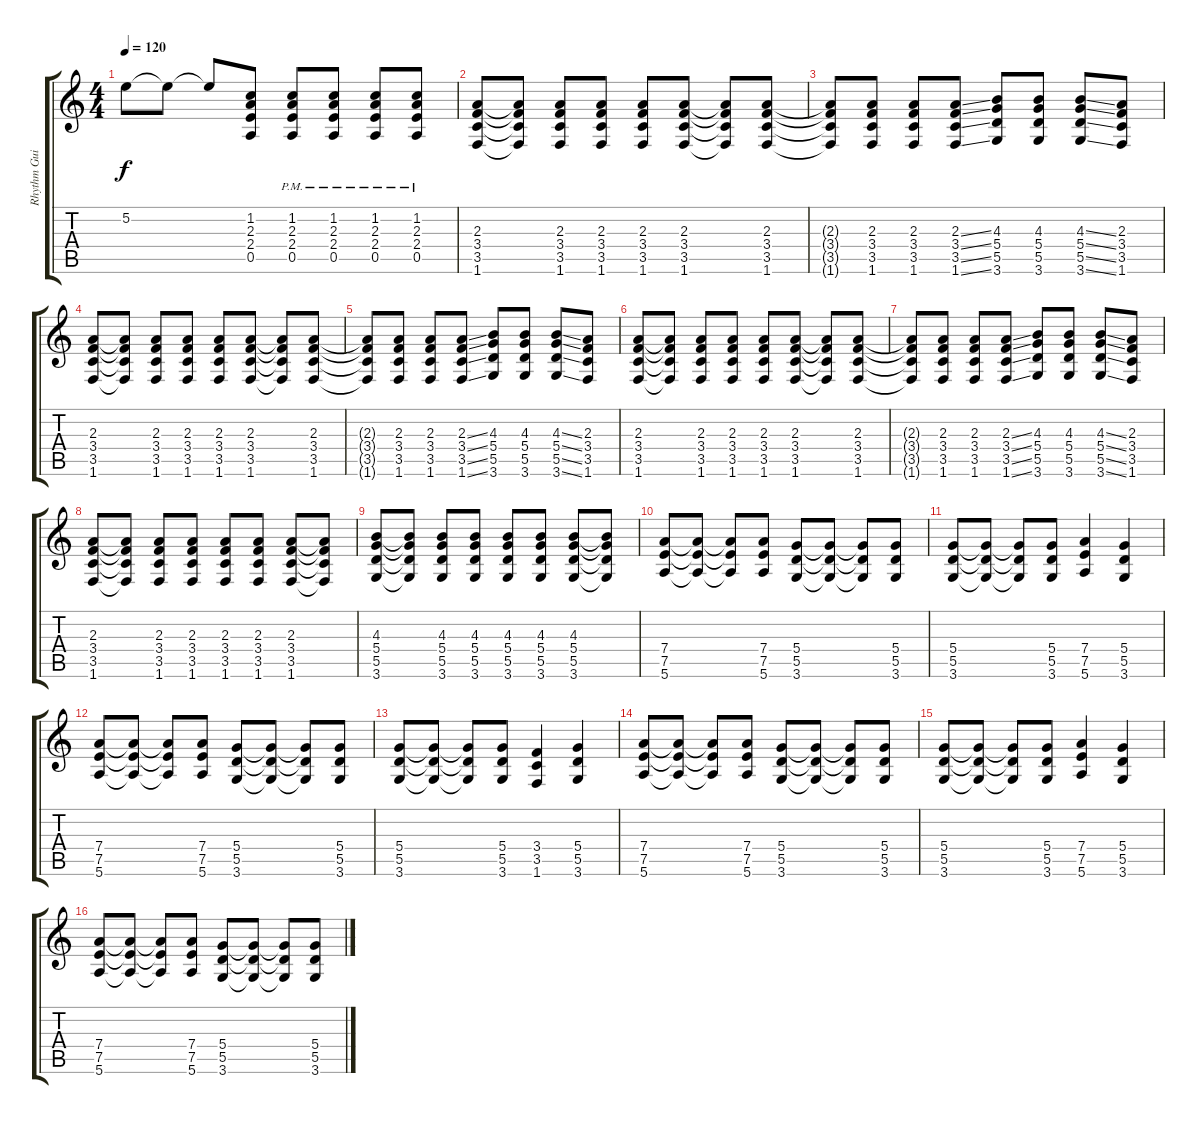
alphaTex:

\track ("Rhythm Guitar 1" "Rhythm Gui") {instrument electricguitarjazz}
\staff {score tabs}
\tuning (E4 B3 G3 D3 A2 E2) {hide}
\ts (4 4)
\tempo 120
\clef g2
\ks c
5.2{t}.8{dy f} 5.2{t}.8 5.2{t}.8 (1.2 2.3 2.4 0.5).8{volume 8 instrument overdrivenguitar} (1.2{pm} 2.3{pm} 2.4{pm} 0.5{pm}).8 (1.2{pm} 2.3{pm} 2.4{pm} 0.5{pm}).8 (1.2{pm} 2.3{pm} 2.4{pm} 0.5{pm}).8 (1.2{pm} 2.3{pm} 2.4{pm} 0.5{pm}).8 |
(2.3 3.4 3.5 1.6).8 (2.3{t} 3.4{t} 3.5{t} 1.6{t}).8 (2.3 3.4 3.5 1.6).8 (2.3 3.4 3.5 1.6).8 (2.3 3.4 3.5 1.6).8 (2.3 3.4 3.5 1.6).8 (2.3{t} 3.4{t} 3.5{t} 1.6{t}).8 (2.3 3.4 3.5 1.6).8 |
(2.3{t} 3.4{t} 3.5{t} 1.6{t}).8 (2.3 3.4 3.5 1.6).8 (2.3 3.4 3.5 1.6).8 (2.3{ss} 3.4{ss} 3.5{ss} 1.6{ss}).8 (4.3 5.4 5.5 3.6).8 (4.3 5.4 5.5 3.6).8 (4.3{ss} 5.4{ss} 5.5{ss} 3.6{ss}).8 (2.3 3.4 3.5 1.6).8 |
(2.3 3.4 3.5 1.6).8 (2.3{t} 3.4{t} 3.5{t} 1.6{t}).8 (2.3 3.4 3.5 1.6).8 (2.3 3.4 3.5 1.6).8 (2.3 3.4 3.5 1.6).8 (2.3 3.4 3.5 1.6).8 (2.3{t} 3.4{t} 3.5{t} 1.6{t}).8 (2.3 3.4 3.5 1.6).8 |
(2.3{t} 3.4{t} 3.5{t} 1.6{t}).8 (2.3 3.4 3.5 1.6).8 (2.3 3.4 3.5 1.6).8 (2.3{ss} 3.4{ss} 3.5{ss} 1.6{ss}).8 (4.3 5.4 5.5 3.6).8 (4.3 5.4 5.5 3.6).8 (4.3{ss} 5.4{ss} 5.5{ss} 3.6{ss}).8 (2.3 3.4 3.5 1.6).8 |
(2.3 3.4 3.5 1.6).8 (2.3{t} 3.4{t} 3.5{t} 1.6{t}).8 (2.3 3.4 3.5 1.6).8 (2.3 3.4 3.5 1.6).8 (2.3 3.4 3.5 1.6).8 (2.3 3.4 3.5 1.6).8 (2.3{t} 3.4{t} 3.5{t} 1.6{t}).8 (2.3 3.4 3.5 1.6).8 |
(2.3{t} 3.4{t} 3.5{t} 1.6{t}).8 (2.3 3.4 3.5 1.6).8 (2.3 3.4 3.5 1.6).8 (2.3{ss} 3.4{ss} 3.5{ss} 1.6{ss}).8 (4.3 5.4 5.5 3.6).8 (4.3 5.4 5.5 3.6).8 (4.3{ss} 5.4{ss} 5.5{ss} 3.6{ss}).8 (2.3 3.4 3.5 1.6).8 |
(2.3 3.4 3.5 1.6).8 (2.3{t} 3.4{t} 3.5{t} 1.6{t}).8 (2.3 3.4 3.5 1.6).8 (2.3 3.4 3.5 1.6).8 (2.3 3.4 3.5 1.6).8 (2.3 3.4 3.5 1.6).8 (2.3 3.4 3.5 1.6).8 (2.3{t} 3.4{t} 3.5{t} 1.6{t}).8 |
(4.3 5.4 5.5 3.6).8 (4.3{t} 5.4{t} 5.5{t} 3.6{t}).8 (4.3 5.4 5.5 3.6).8 (4.3 5.4 5.5 3.6).8 (4.3 5.4 5.5 3.6).8 (4.3 5.4 5.5 3.6).8 (4.3 5.4 5.5 3.6).8 (4.3{t} 5.4{t} 5.5{t} 3.6{t}).8 |
(7.4 7.5 5.6).8 (7.4{t} 7.5{t} 5.6{t}).8 (7.4{t} 7.5{t} 5.6{t}).8 (7.4 7.5 5.6).8 (5.4 5.5 3.6).8 (5.4{t} 5.5{t} 3.6{t}).8 (5.4{t} 5.5{t} 3.6{t}).8 (5.4 5.5 3.6).8 |
(5.4 5.5 3.6).8 (5.4{t} 5.5{t} 3.6{t}).8 (5.4{t} 5.5{t} 3.6{t}).8 (5.4 5.5 3.6).8 (7.4 7.5 5.6).4 (5.4 5.5 3.6).4 |
(7.4 7.5 5.6).8 (7.4{t} 7.5{t} 5.6{t}).8 (7.4{t} 7.5{t} 5.6{t}).8 (7.4 7.5 5.6).8 (5.4 5.5 3.6).8 (5.4{t} 5.5{t} 3.6{t}).8 (5.4{t} 5.5{t} 3.6{t}).8 (5.4 5.5 3.6).8 |
(5.4 5.5 3.6).8 (5.4{t} 5.5{t} 3.6{t}).8 (5.4{t} 5.5{t} 3.6{t}).8 (5.4 5.5 3.6).8 (3.4 3.5 1.6).4 (5.4 5.5 3.6).4 |
(7.4 7.5 5.6).8 (7.4{t} 7.5{t} 5.6{t}).8 (7.4{t} 7.5{t} 5.6{t}).8 (7.4 7.5 5.6).8 (5.4 5.5 3.6).8 (5.4{t} 5.5{t} 3.6{t}).8 (5.4{t} 5.5{t} 3.6{t}).8 (5.4 5.5 3.6).8 |
(5.4 5.5 3.6).8 (5.4{t} 5.5{t} 3.6{t}).8 (5.4{t} 5.5{t} 3.6{t}).8 (5.4 5.5 3.6).8 (7.4 7.5 5.6).4 (5.4 5.5 3.6).4 |
(7.4 7.5 5.6).8 (7.4{t} 7.5{t} 5.6{t}).8 (7.4{t} 7.5{t} 5.6{t}).8 (7.4 7.5 5.6).8 (5.4 5.5 3.6).8 (5.4{t} 5.5{t} 3.6{t}).8 (5.4{t} 5.5{t} 3.6{t}).8 (5.4 5.5 3.6).8
